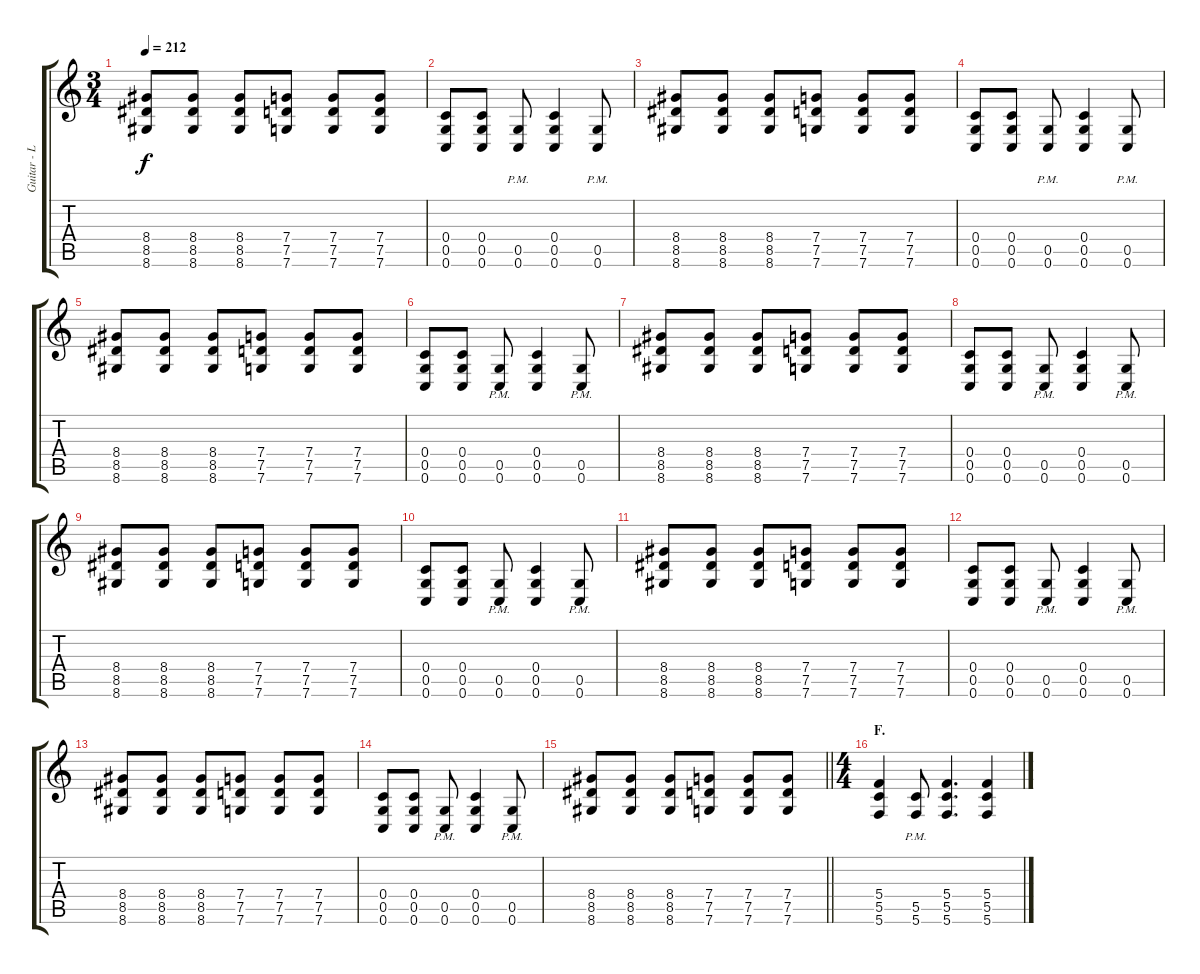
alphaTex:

\track ("Guitar - Left" "Guitar - L") {instrument distortionguitar}
\staff {score tabs}
\tuning (D4 A3 F3 C3 G2 C2) {hide}
\ts (3 4)
\tempo 212
\clef g2
\ks c
(8.4 8.5 8.6).8{dy f} (8.4 8.5 8.6).8 (8.4 8.5 8.6).8 (7.4 7.5 7.6).8 (7.4 7.5 7.6).8 (7.4 7.5 7.6).8 |
(0.4 0.5 0.6).8 (0.4 0.5 0.6).8 (0.5{pm} 0.6{pm}).8 (0.4 0.5 0.6).4 (0.5{pm} 0.6{pm}).8 |
(8.4 8.5 8.6).8 (8.4 8.5 8.6).8 (8.4 8.5 8.6).8 (7.4 7.5 7.6).8 (7.4 7.5 7.6).8 (7.4 7.5 7.6).8 |
(0.4 0.5 0.6).8 (0.4 0.5 0.6).8 (0.5{pm} 0.6{pm}).8 (0.4 0.5 0.6).4 (0.5{pm} 0.6{pm}).8 |
(8.4 8.5 8.6).8 (8.4 8.5 8.6).8 (8.4 8.5 8.6).8 (7.4 7.5 7.6).8 (7.4 7.5 7.6).8 (7.4 7.5 7.6).8 |
(0.4 0.5 0.6).8 (0.4 0.5 0.6).8 (0.5{pm} 0.6{pm}).8 (0.4 0.5 0.6).4 (0.5{pm} 0.6{pm}).8 |
(8.4 8.5 8.6).8 (8.4 8.5 8.6).8 (8.4 8.5 8.6).8 (7.4 7.5 7.6).8 (7.4 7.5 7.6).8 (7.4 7.5 7.6).8 |
(0.4 0.5 0.6).8 (0.4 0.5 0.6).8 (0.5{pm} 0.6{pm}).8 (0.4 0.5 0.6).4 (0.5{pm} 0.6{pm}).8 |
(8.4 8.5 8.6).8 (8.4 8.5 8.6).8 (8.4 8.5 8.6).8 (7.4 7.5 7.6).8 (7.4 7.5 7.6).8 (7.4 7.5 7.6).8 |
(0.4 0.5 0.6).8 (0.4 0.5 0.6).8 (0.5{pm} 0.6{pm}).8 (0.4 0.5 0.6).4 (0.5{pm} 0.6{pm}).8 |
(8.4 8.5 8.6).8 (8.4 8.5 8.6).8 (8.4 8.5 8.6).8 (7.4 7.5 7.6).8 (7.4 7.5 7.6).8 (7.4 7.5 7.6).8 |
(0.4 0.5 0.6).8 (0.4 0.5 0.6).8 (0.5{pm} 0.6{pm}).8 (0.4 0.5 0.6).4 (0.5{pm} 0.6{pm}).8 |
(8.4 8.5 8.6).8 (8.4 8.5 8.6).8 (8.4 8.5 8.6).8 (7.4 7.5 7.6).8 (7.4 7.5 7.6).8 (7.4 7.5 7.6).8 |
(0.4 0.5 0.6).8 (0.4 0.5 0.6).8 (0.5{pm} 0.6{pm}).8 (0.4 0.5 0.6).4 (0.5{pm} 0.6{pm}).8 |
\barLineRight lightlight
(8.4 8.5 8.6).8 (8.4 8.5 8.6).8 (8.4 8.5 8.6).8 (7.4 7.5 7.6).8 (7.4 7.5 7.6).8 (7.4 7.5 7.6).8 |
\ts (4 4)
\section ("" "F.")
(5.4 5.5 5.6).4 (5.5{pm} 5.6{pm}).8 (5.4 5.5 5.6).4{d} (5.4 5.5 5.6).4
